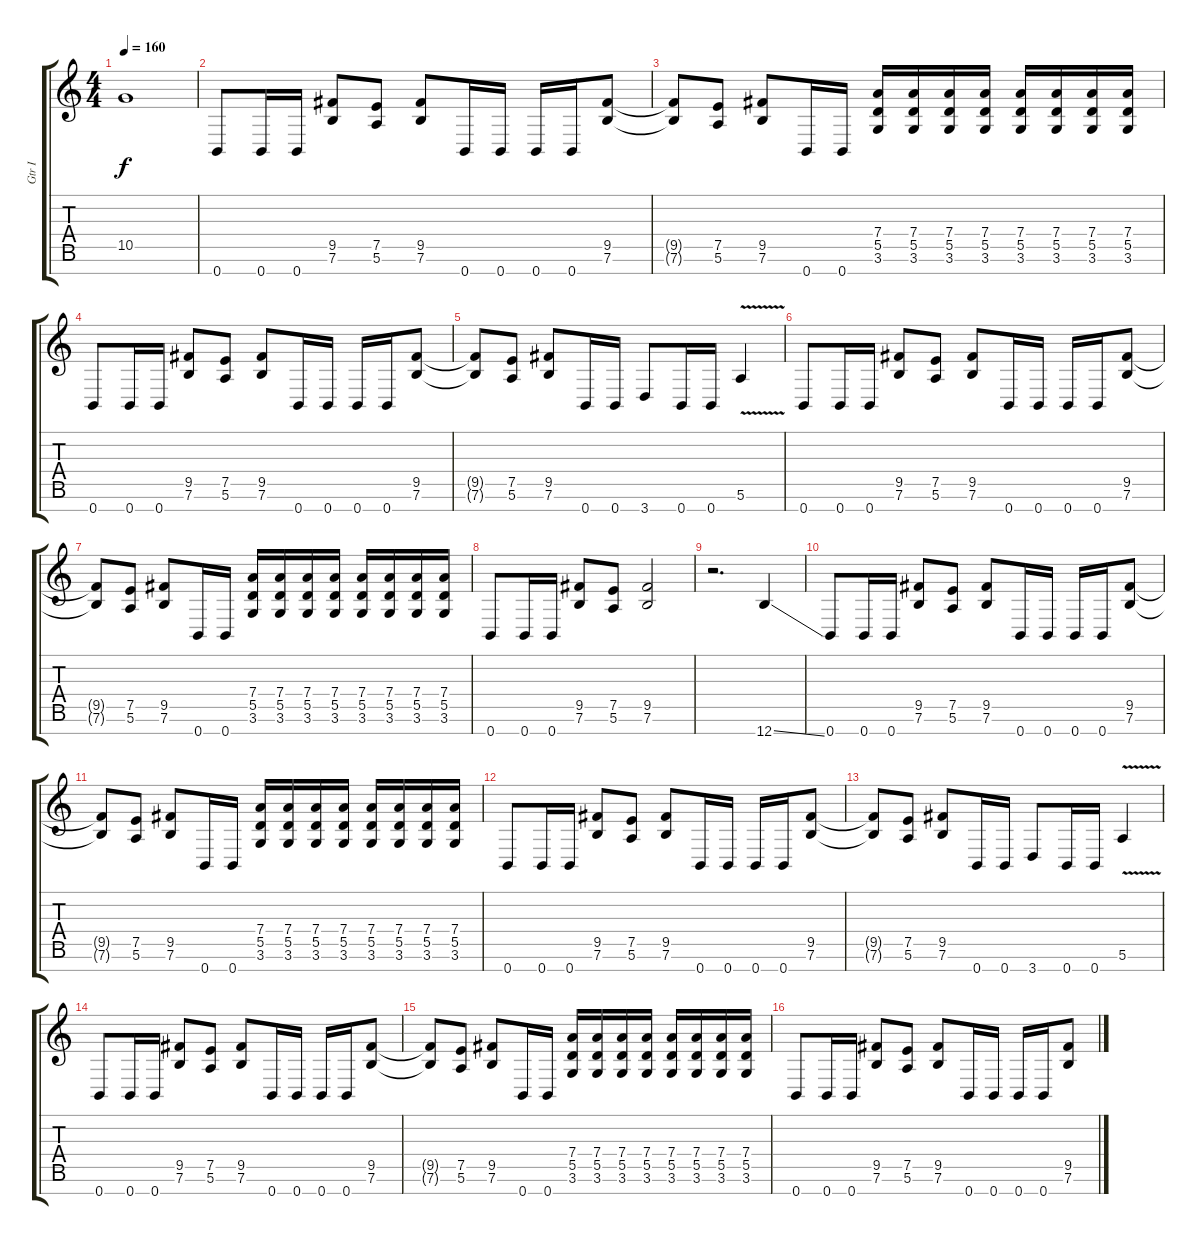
\track ("Gtr I" "Gtr I") {instrument overdrivenguitar}
\staff {score tabs}
\tuning (E4 B3 G3 D3 A2 E2 B1) {hide}
\ts (4 4)
\tempo 160
\clef g2
\ks c
10.5.1{dy f} |
0.7.8 0.7.16 0.7.16 (9.5 7.6).8 (7.5 5.6).8 (9.5 7.6).8 0.7.16 0.7.16 0.7.16 0.7.16 (9.5 7.6).8 |
(9.5{t} 7.6{t}).8 (7.5 5.6).8 (9.5 7.6).8 0.7.16 0.7.16 (7.4 5.5 3.6).16 (7.4 5.5 3.6).16 (7.4 5.5 3.6).16 (7.4 5.5 3.6).16 (7.4 5.5 3.6).16 (7.4 5.5 3.6).16 (7.4 5.5 3.6).16 (7.4 5.5 3.6).16 |
0.7.8 0.7.16 0.7.16 (9.5 7.6).8 (7.5 5.6).8 (9.5 7.6).8 0.7.16 0.7.16 0.7.16 0.7.16 (9.5 7.6).8 |
(9.5{t} 7.6{t}).8 (7.5 5.6).8 (9.5 7.6).8 0.7.16 0.7.16 3.7.8 0.7.16 0.7.16 5.6{v}.4 |
0.7.8 0.7.16 0.7.16 (9.5 7.6).8 (7.5 5.6).8 (9.5 7.6).8 0.7.16 0.7.16 0.7.16 0.7.16 (9.5 7.6).8 |
(9.5{t} 7.6{t}).8 (7.5 5.6).8 (9.5 7.6).8 0.7.16 0.7.16 (7.4 5.5 3.6).16 (7.4 5.5 3.6).16 (7.4 5.5 3.6).16 (7.4 5.5 3.6).16 (7.4 5.5 3.6).16 (7.4 5.5 3.6).16 (7.4 5.5 3.6).16 (7.4 5.5 3.6).16 |
0.7.8 0.7.16 0.7.16 (9.5 7.6).8 (7.5 5.6).8 (9.5 7.6).2 |
r.2{d} 12.7{ss}.4 |
0.7.8 0.7.16 0.7.16 (9.5 7.6).8 (7.5 5.6).8 (9.5 7.6).8 0.7.16 0.7.16 0.7.16 0.7.16 (9.5 7.6).8 |
(9.5{t} 7.6{t}).8 (7.5 5.6).8 (9.5 7.6).8 0.7.16 0.7.16 (7.4 5.5 3.6).16 (7.4 5.5 3.6).16 (7.4 5.5 3.6).16 (7.4 5.5 3.6).16 (7.4 5.5 3.6).16 (7.4 5.5 3.6).16 (7.4 5.5 3.6).16 (7.4 5.5 3.6).16 |
0.7.8 0.7.16 0.7.16 (9.5 7.6).8 (7.5 5.6).8 (9.5 7.6).8 0.7.16 0.7.16 0.7.16 0.7.16 (9.5 7.6).8 |
(9.5{t} 7.6{t}).8 (7.5 5.6).8 (9.5 7.6).8 0.7.16 0.7.16 3.7.8 0.7.16 0.7.16 5.6{v}.4 |
0.7.8 0.7.16 0.7.16 (9.5 7.6).8 (7.5 5.6).8 (9.5 7.6).8 0.7.16 0.7.16 0.7.16 0.7.16 (9.5 7.6).8 |
(9.5{t} 7.6{t}).8 (7.5 5.6).8 (9.5 7.6).8 0.7.16 0.7.16 (7.4 5.5 3.6).16 (7.4 5.5 3.6).16 (7.4 5.5 3.6).16 (7.4 5.5 3.6).16 (7.4 5.5 3.6).16 (7.4 5.5 3.6).16 (7.4 5.5 3.6).16 (7.4 5.5 3.6).16 |
0.7.8 0.7.16 0.7.16 (9.5 7.6).8 (7.5 5.6).8 (9.5 7.6).8 0.7.16 0.7.16 0.7.16 0.7.16 (9.5 7.6).8
